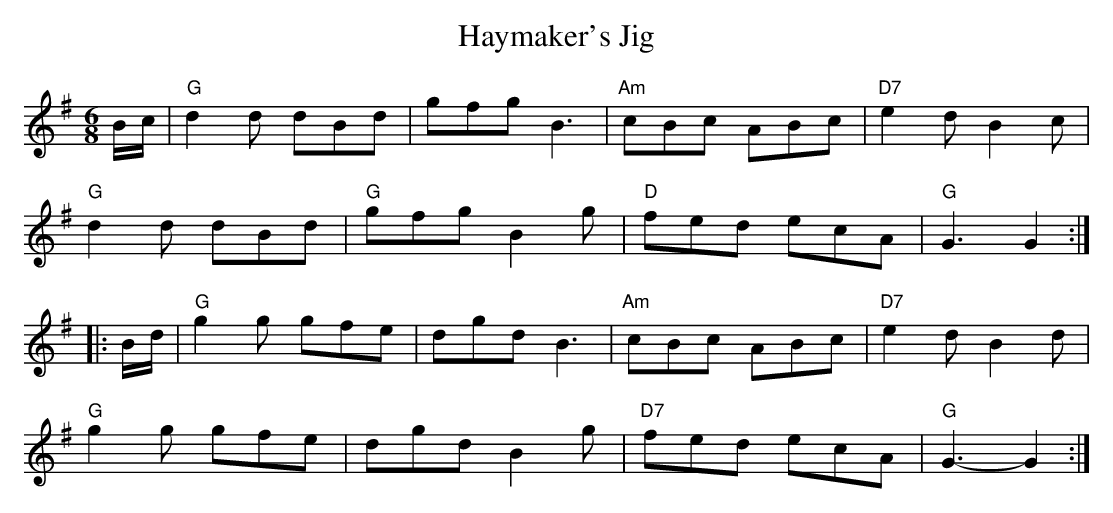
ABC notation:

X:1
T:Haymaker's Jig
M:6/8
K:G
B/2-c/2|"G"d2d dBd|gfg B3|"Am"cBc ABc|"D7"e2d B2c|
"G"d2d dBd|"G"gfg B2g|"D"fed ecA|"G"G3 G2:|
|:B/2-d/2|"G"g2g gfe|dgd B3|"Am"cBc ABc|"D7"e2d B2d|
"G"g2g gfe|dgd B2g|"D7"fed ecA|"G"G3 -G2:|
